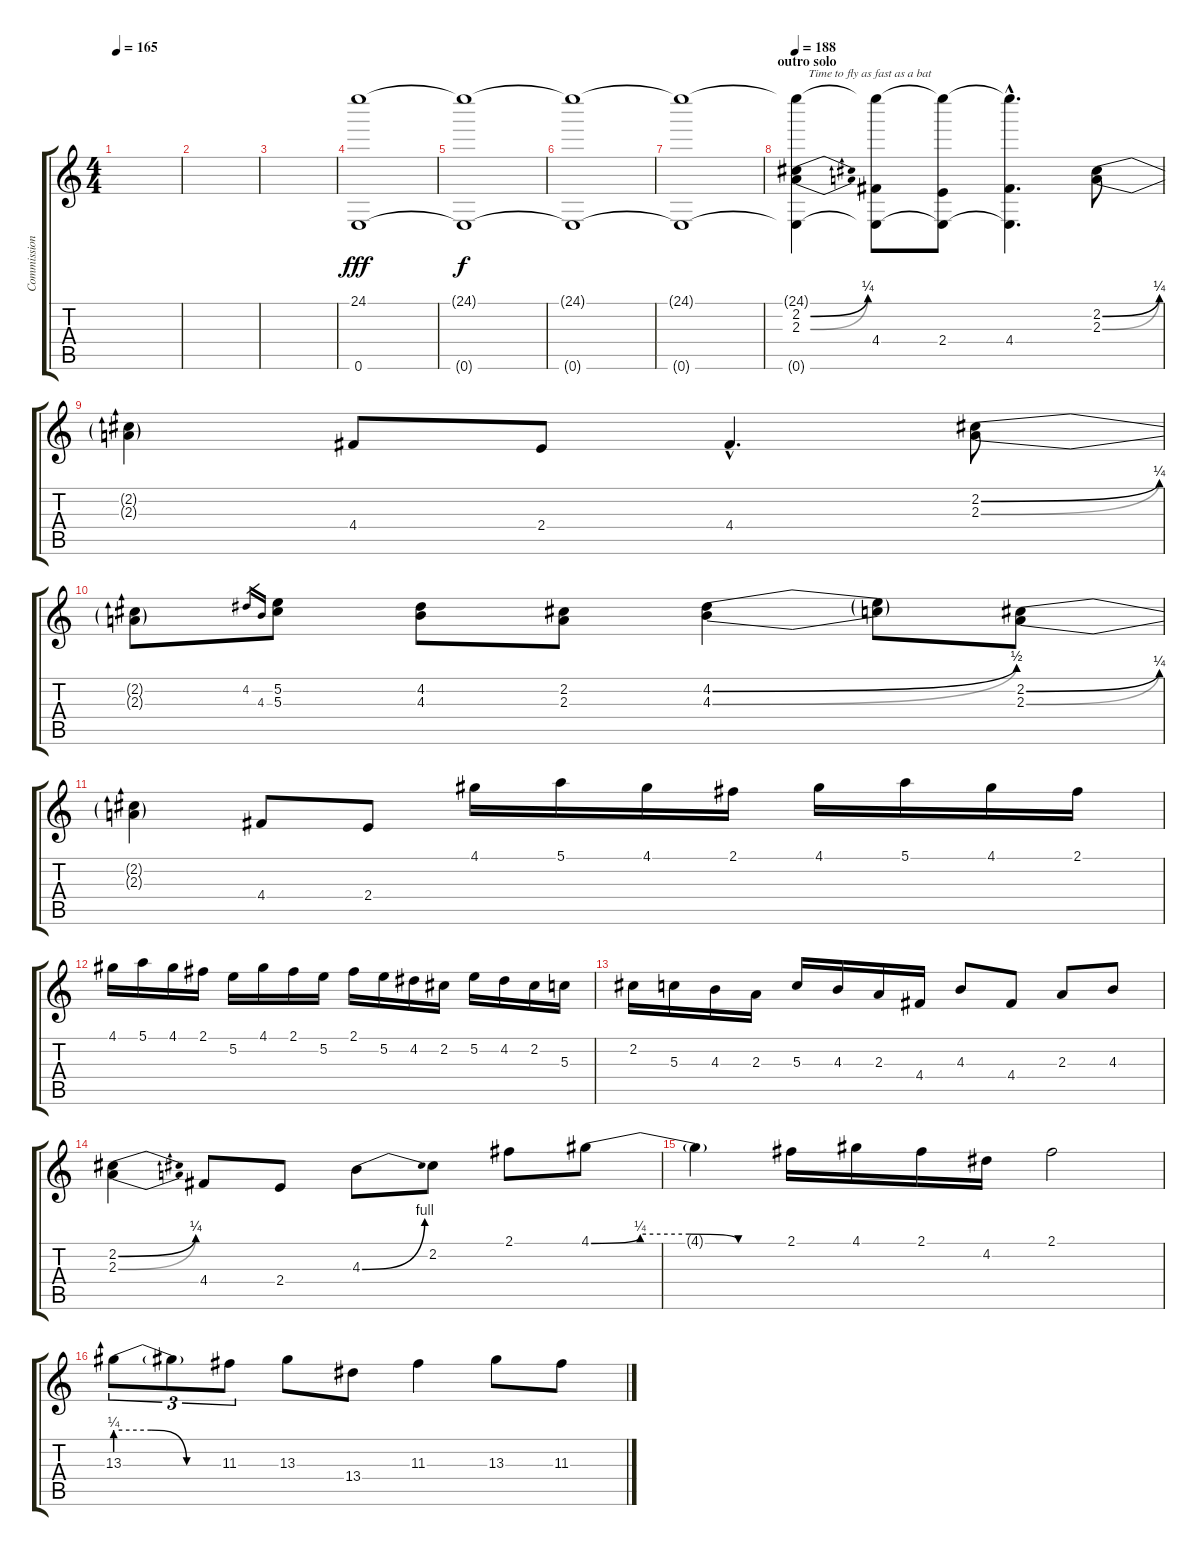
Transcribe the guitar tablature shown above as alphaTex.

\track ("Commissioner Gordon " "Commission") {instrument distortionguitar}
\staff {score tabs}
\tuning (E4 B3 G3 D3 A2 E2) {hide}
\ts (4 4)
\tempo 165
\clef g2
\ks c
|
|
|
(24.1 0.6).1{dy fff volume 11} |
(24.1{t} 0.6{t}).1{dy f} |
(24.1{t} 0.6{t}).1 |
(24.1{t} 0.6{t}).1 |
\section ("" "outro solo")
\tempo 188
(24.1{t} 2.2{be (bend 0 0 60 1)} 2.3{be (bend 0 0 60 1)} 0.6{t}).4{txt "    Time to fly as fast as a bat"} (24.1{t} 4.4 0.6{t}).8{volume 13} (24.1{t} 2.4 0.6{t}).8 (24.1{hac t} 4.4{hac} 0.6{hac t}).4{d} (2.2{be (bend 0 0 60 1)} 2.3{be (bend 0 0 60 1)}).8 |
(2.2{t} 2.3{t}).4 4.4.8 2.4.8 4.4{hac}.4{d} (2.2{be (bend 0 0 60 1)} 2.3{be (bend 0 0 60 1)}).8 |
(2.2{t} 2.3{t}).8 4.2.16{gr} 4.3.16{gr} (5.2 5.3).8 (4.2 4.3).8 (2.2 2.3).8 (4.2{be (bend 0 0 60 2)} 4.3{be (bend 0 0 60 2)}).4 (4.2{t} 4.3{t}).8 (2.2{be (bend 0 0 60 1)} 2.3{be (bend 0 0 60 1)}).8 |
(2.2{t} 2.3{t}).4 4.4.8 2.4.8 4.1.16 5.1.16 4.1.16 2.1.16 4.1.16 5.1.16 4.1.16 2.1.16 |
4.1.16 5.1.16 4.1.16 2.1.16 5.2.16 4.1.16 2.1.16 5.2.16 2.1.16 5.2.16 4.2.16 2.2.16 5.2.16 4.2.16 2.2.16 5.3.16 |
2.2.16 5.3.16 4.3.16 2.3.16 5.3.16 4.3.16 2.3.16 4.4.16 4.3.8 4.4.8 2.3.8 4.3.8 |
(2.2{be (bend 0 0 60 1)} 2.3{be (bend 0 0 60 1)}).4 4.4.8 2.4.8 4.3{be (bend 0 0 60 4)}.8 2.2.8 2.1.8 4.1{be (custom 0 0 15 1 30 1 45 0 60 0)}.8 |
4.1{t}.4 2.1.16 4.1.16 2.1.16 4.2.16 2.1.2 |
13.3{be (custom 0 1 20 1 40 0 60 0)}.8{tu (3 2)} 13.3{t}.8{tu (3 2)} 11.3.8{tu (3 2)} 13.3.8 13.4.8 11.3.4 13.3.8 11.3.8
